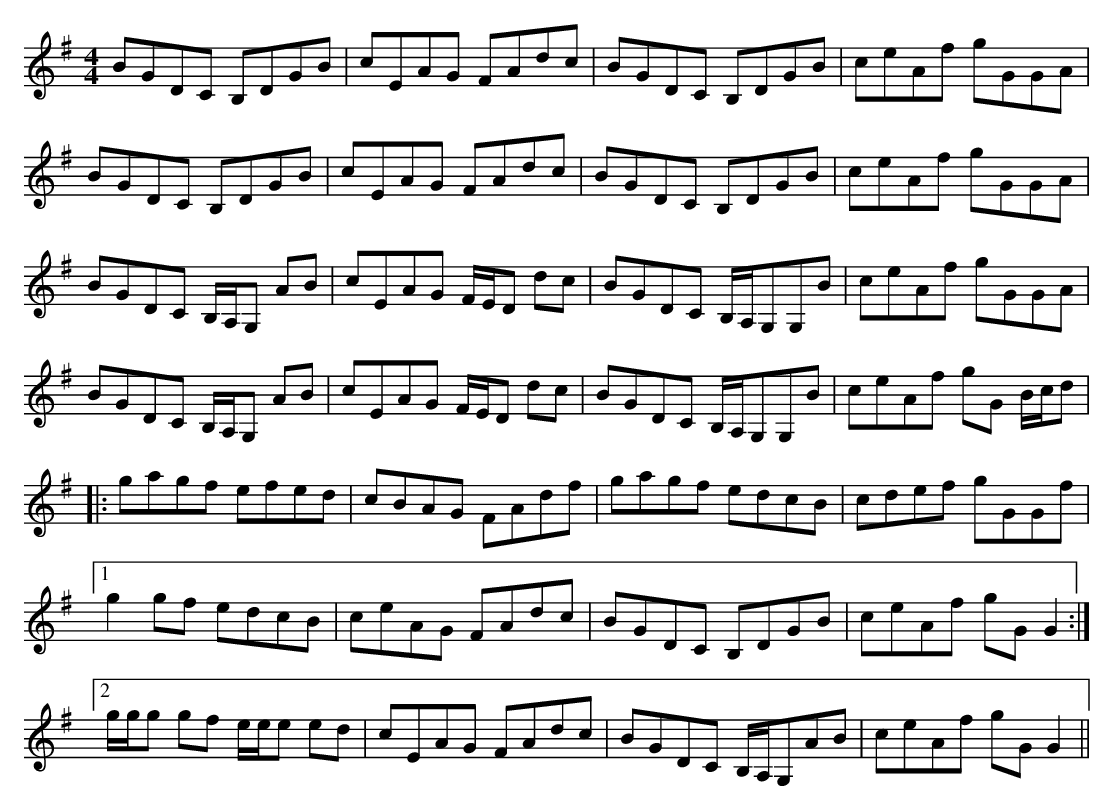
X:1
M:4/4
K:G
BGDC B,DGB|cEAG FAdc|BGDC B,DGB|ceAf gGGA|
BGDC B,DGB|cEAG FAdc|BGDC B,DGB|ceAf gGGA|
BGDC B,/A,/G, AB|cEAG F/E/D dc|BGDC B,/A,/G,G,B|ceAf gGGA|
BGDC B,/A,/G, AB|cEAG F/E/D dc|BGDC B,/A,/G,G,B | ceAf gG B/c/d |
|:gagf efed|cBAG FAdf|gagf edcB|cdef gGGf|
[1 g2 gf edcB|ceAG FAdc|BGDC B,DGB|ceAf gG G2:|
[2 g/g/g gf e/e/e ed|cEAG FAdc | BGDC B,/A,/G,AB|ceAf gG G2||
